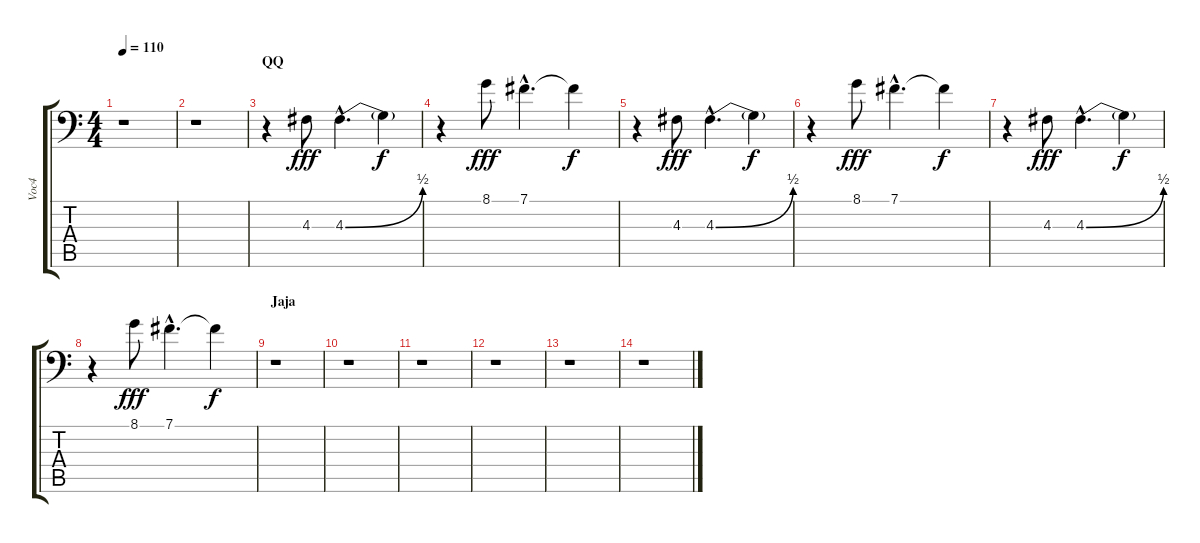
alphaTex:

\track ("Voc4" "Voc4") {instrument pad3polysynth}
\staff {score tabs}
\tuning (B3 Gb3 D3 A2 E2 A1) {hide}
\ts (4 4)
\tempo 110
\clef f4
\ks c
r.1{dy fff} |
r.1 |
\section ("" "QQ")
r.4{volume 16} 4.3.8 4.3{be (bend 0 0 60 2) hac}.4{d} 4.3{t}.4{dy f} |
r.4 8.1.8{dy fff} 7.1{hac}.4{d} 7.1{t}.4{dy f} |
r.4 4.3.8{dy fff} 4.3{be (bend 0 0 60 2) hac}.4{d} 4.3{t}.4{dy f} |
r.4 8.1.8{dy fff} 7.1{hac}.4{d} 7.1{t}.4{dy f} |
r.4 4.3.8{dy fff} 4.3{be (bend 0 0 60 2) hac}.4{d} 4.3{t}.4{dy f} |
r.4 8.1.8{dy fff} 7.1{hac}.4{d} 7.1{t}.4{dy f} |
\section ("" "Jaja")
r.1 |
r.1 |
r.1 |
r.1 |
r.1 |
r.1
